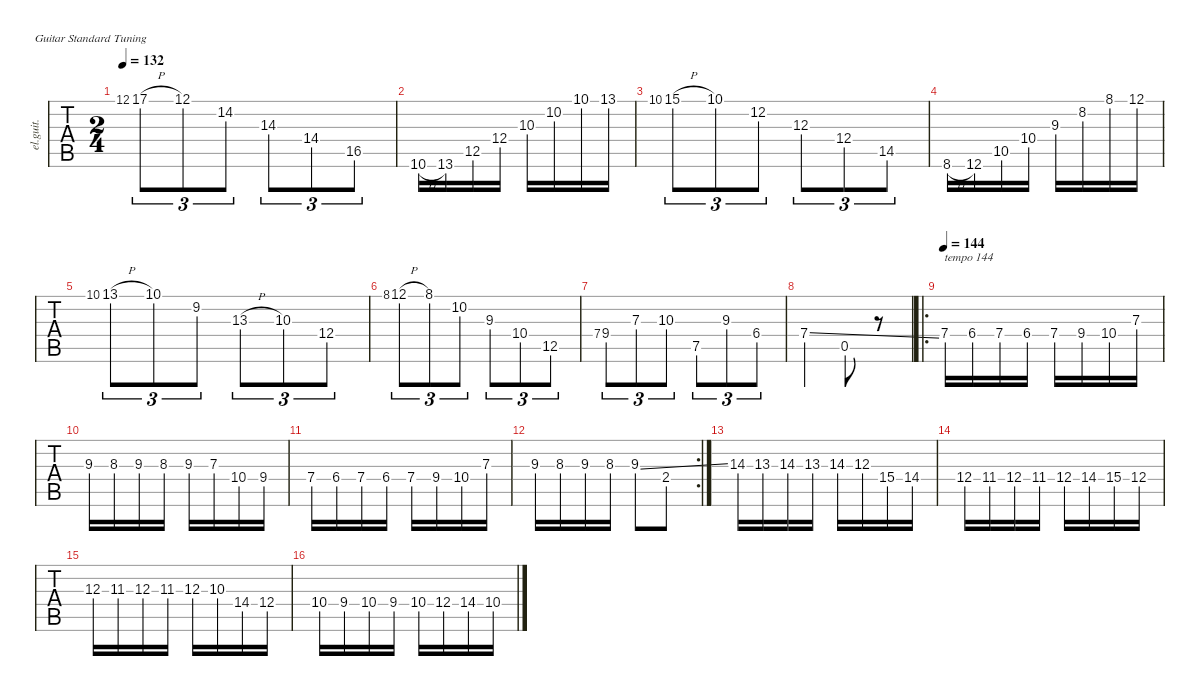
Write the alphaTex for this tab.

\defaultSystemsLayout 4
\hideDynamics
\bracketExtendMode nobrackets
\otherSystemsTrackNameOrientation horizontal
\track ("Guitar" "el.guit.") {instrument electricguitarclean}
\staff {tabs}
\tuning (E4 B3 G3 D3 A2 E2)
\ts (2 4)
\tempo 132
\clef g2
\ks c
12.1.8{gr dy mf beam Up} 17.1{h}.8{tu (3 2) dy f beam Down} 12.1.8{tu (3 2) beam Down} 14.2{acc #}.8{tu (3 2) beam Down} 14.3.8{tu (3 2) beam Down} 14.4.8{tu (3 2) beam Down} 16.5{acc #}.8{tu (3 2) beam Down} |
10.6{h}.16{beam Up} 13.6.16{beam Up} 12.5.16{beam Up} 12.4.16{beam Up} 10.3.16{beam Down} 10.2.16{beam Down} 10.1.16{beam Down} 13.1.16{beam Down} |
10.1.8{gr dy mf beam Up} 15.1{h}.8{tu (3 2) dy f beam Down} 10.1.8{tu (3 2) beam Down} 12.2.8{tu (3 2) beam Down} 12.3.8{tu (3 2) beam Down} 12.4.8{tu (3 2) beam Down} 14.5.8{tu (3 2) beam Down} |
8.6{h}.16{beam Up} 12.6.16{beam Up} 10.5.16{beam Up} 10.4.16{beam Up} 9.3.16{beam Down} 8.2.16{beam Down} 8.1.16{beam Down} 12.1.16{beam Down} |
10.1.8{gr dy mf beam Up} 13.1{h}.8{tu (3 2) dy f beam Down} 10.1.8{tu (3 2) beam Down} 9.2{acc #}.8{tu (3 2) beam Down} 13.3{h acc #}.8{tu (3 2) beam Down} 10.3.8{tu (3 2) beam Down} 12.4.8{tu (3 2) beam Down} |
8.1.8{gr dy mf beam Up} 12.1{h}.8{tu (3 2) dy f beam Down} 8.1.8{tu (3 2) beam Down} 10.2.8{tu (3 2) beam Down} 9.3.8{tu (3 2) beam Down} 10.4.8{tu (3 2) beam Down} 12.5.8{tu (3 2) beam Down} |
7.4.8{gr dy mf beam Up} 9.4.8{tu (3 2) dy f beam Down} 7.3.8{tu (3 2) beam Down} 10.3.8{tu (3 2) beam Down} 7.5.8{tu (3 2) beam Up} 9.3.8{tu (3 2) beam Up} 6.4{acc #}.8{tu (3 2) beam Up} |
7.4{ss}.4{beam Up} 0.5.8{beam Up} r.8{beam Up} |
\ro
\tempo 144
7.4.16{txt "tempo 144" beam Up} 6.4{acc #}.16{beam Up} 7.4.16{beam Up} 6.4{acc #}.16{beam Up} 7.4.16{beam Down} 9.4.16{beam Down} 10.4.16{beam Down} 7.3.16{beam Down} |
9.3.16{beam Down} 8.3{acc #}.16{beam Down} 9.3.16{beam Down} 8.3{acc #}.16{beam Down} 9.3.16{beam Down} 7.3.16{beam Down} 10.4.16{beam Down} 9.4.16{beam Down} |
7.4.16{beam Up} 6.4{acc #}.16{beam Up} 7.4.16{beam Up} 6.4{acc #}.16{beam Up} 7.4.16{beam Down} 9.4.16{beam Down} 10.4.16{beam Down} 7.3.16{beam Down} |
\rc 2
9.3.16{beam Down} 8.3{acc #}.16{beam Down} 9.3.16{beam Down} 8.3{acc #}.16{beam Down} 9.3{ss}.8{beam Up} 2.4.8{beam Up} |
14.3.16{beam Down} 13.3{acc #}.16{beam Down} 14.3.16{beam Down} 13.3{acc #}.16{beam Down} 14.3.16{beam Down} 12.3.16{beam Down} 15.4.16{beam Down} 14.4.16{beam Down} |
12.4.16{beam Down} 11.4{acc #}.16{beam Down} 12.4.16{beam Down} 11.4{acc #}.16{beam Down} 12.4.16{beam Down} 14.4.16{beam Down} 15.4.16{beam Down} 12.4.16{beam Down} |
12.3.16{beam Down} 11.3{acc #}.16{beam Down} 12.3.16{beam Down} 11.3{acc #}.16{beam Down} 12.3.16{beam Down} 10.3.16{beam Down} 14.4.16{beam Down} 12.4.16{beam Down} |
10.4.16{beam Down} 9.4.16{beam Down} 10.4.16{beam Down} 9.4.16{beam Down} 10.4.16{beam Down} 12.4.16{beam Down} 14.4.16{beam Down} 10.4.16{beam Down}
